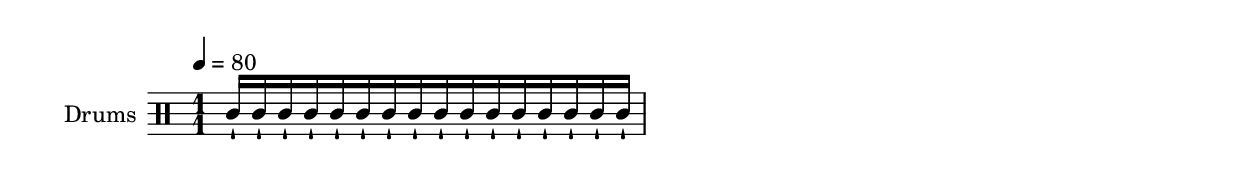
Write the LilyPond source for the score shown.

\include "common/header.ly"

myTime = \time 1/1

myMusic = {
    \repeat unfold 4 {
         \accS16 \repeat unfold 3 { \reg16 }
    }
}

\include "common/footer.ly"
